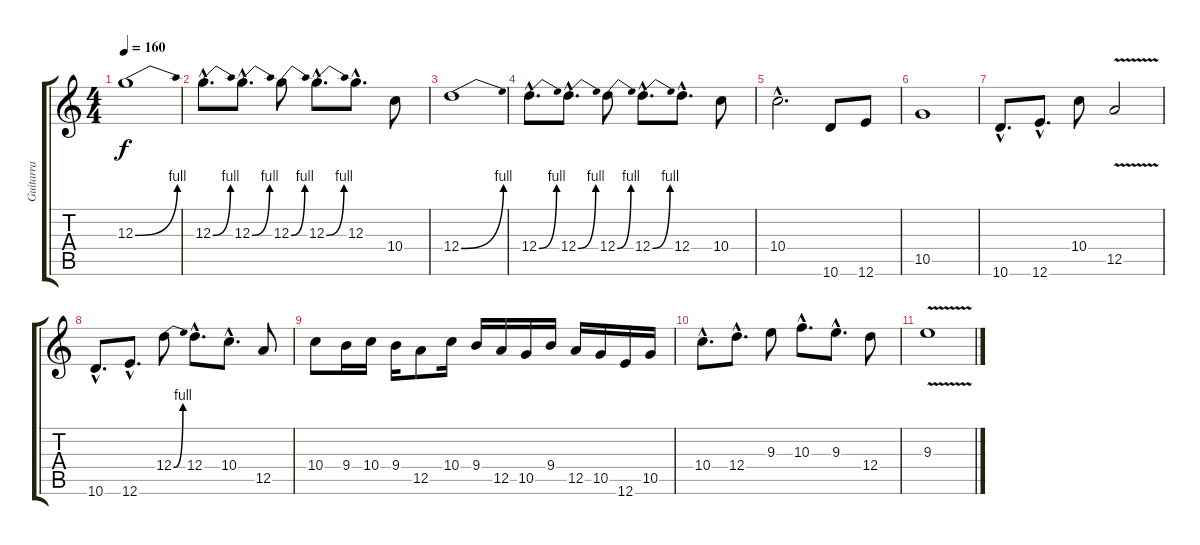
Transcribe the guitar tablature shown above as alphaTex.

\track ("Guitarra" "Guitarra") {instrument distortionguitar}
\staff {score tabs}
\tuning (E4 B3 G3 D3 A2 E2) {hide}
\ts (4 4)
\tempo 160
\clef g2
\ks c
12.3{be (bend 0 0 60 4)}.1{dy f volume 16} |
12.3{be (bend 0 0 60 4) hac}.8{d} 12.3{be (bend 0 0 60 4) hac}.8{d} 12.3{be (bend 0 0 60 4)}.8 12.3{be (bend 0 0 60 4) hac}.8{d} 12.3{hac}.8{d} 10.4.8 |
12.4{be (bend 0 0 60 4)}.1 |
12.4{be (bend 0 0 60 4) hac}.8{d} 12.4{be (bend 0 0 60 4) hac}.8{d} 12.4{be (bend 0 0 60 4)}.8 12.4{be (bend 0 0 60 4) hac}.8{d} 12.4{hac}.8{d} 10.4.8 |
10.4{hac}.2{d} 10.6.8 12.6.8 |
10.5.1 |
10.6{hac}.8{d} 12.6{hac}.8{d} 10.4.8 12.5{v}.2 |
10.6{hac}.8{d} 12.6{hac}.8{d} 12.4{be (bend 0 0 60 4)}.8 12.4{hac}.8{d} 10.4{hac}.8{d} 12.5.8 |
10.4.8 9.4.16 10.4.16 9.4.16 12.5.8 10.4.16 9.4.16 12.5.16 10.5.16 9.4.16 12.5.16 10.5.16 12.6.16 10.5.16 |
10.4{hac}.8{d volume 13} 12.4{hac}.8{d} 9.3.8 10.3{hac}.8{d} 9.3{hac}.8{d} 12.4.8 |
9.3{v}.1
